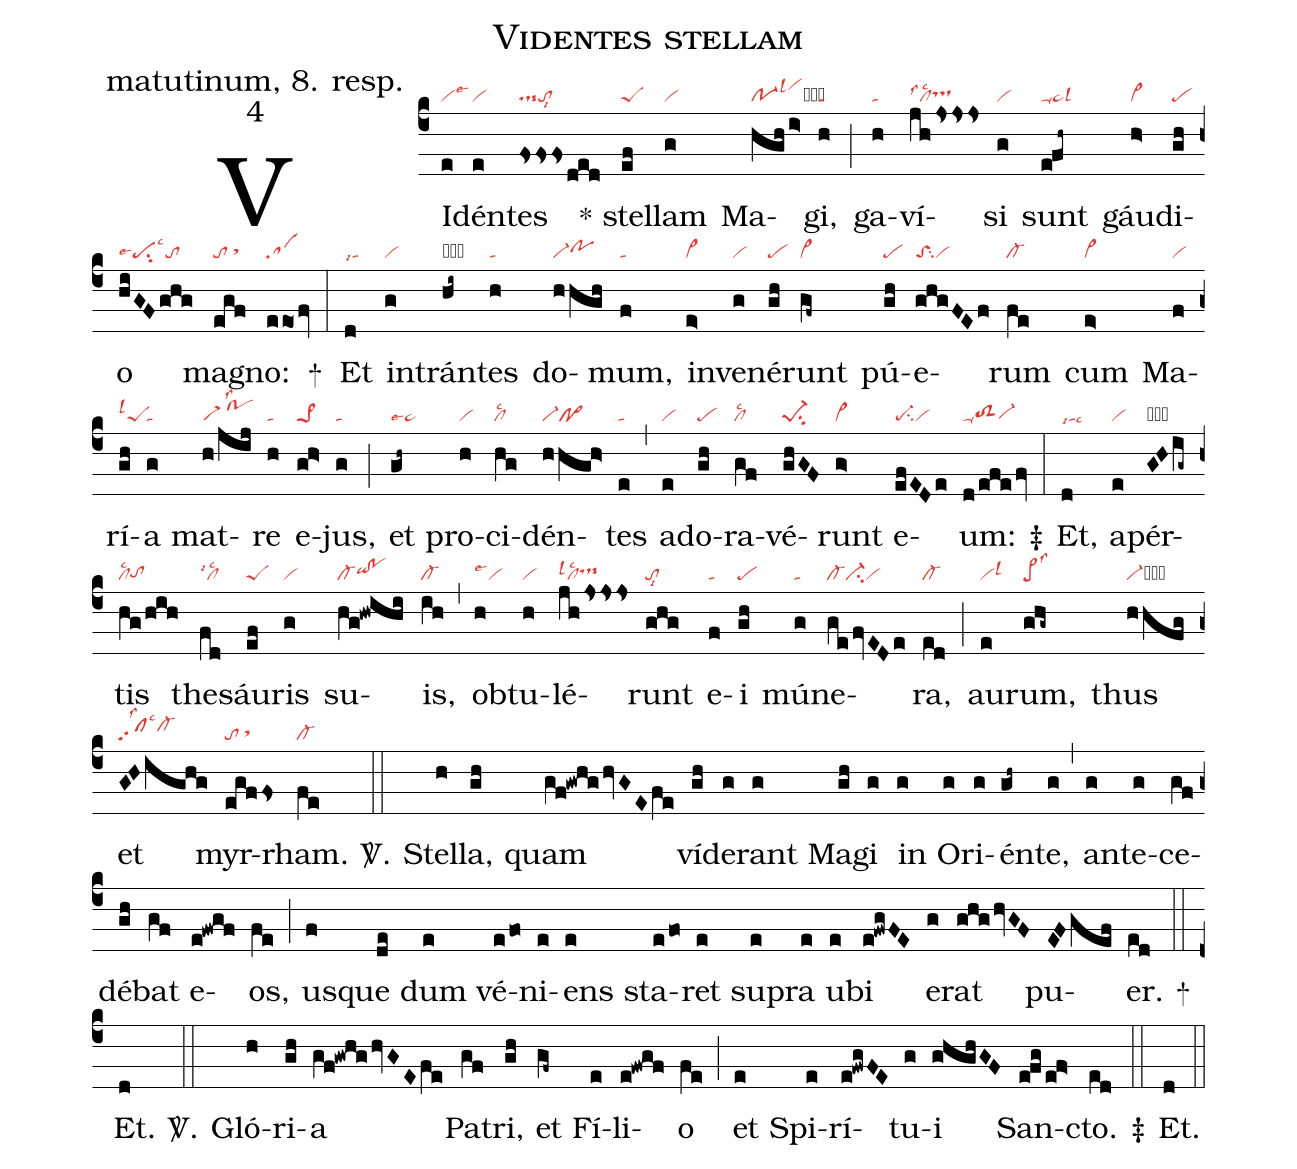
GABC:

name: Videntes stellam;
office-part: matutinum, 8. resp.;
mode: 4;
nabc-lines: 1;
%%
(c4)
VI(e|vilse3)dén(e|vi)tes(fsssded|ts-tolsi8) * {stel}(ef|peS)lam(g|vi) Ma(hghi>|po-1lsl3vihj>)gi,(h|ta) (;)
ga(h|ta)ví(jh/jsss|cllsc2lss1tshh)si(g|vi) sunt(efh~|ta-ta>lsl3) gáu(h>|vi>)di(gh|pe)o(hiGFghg|pesu2lse4lsc3to) mag(egf|to/sthh)no:(eeofv|sa) +(:)
Et(d|talsi7) in(g|vi)trán(hi~|ta>lsa2)tes(h|ta) do(hhgh|vi-pohh)mum,(f|ta) in(e>|vi>)ve(g|vi)né(gh|pe)runt(gf~|vi>) pú(gh|pe)e(ghgFEf|toSsu2vi)rum(fe|cl-)
cum(e>|vi>) Ma(f|vi)rí(gh|peSlsl1)a(g|ta) mat(h/jij|trMlss2)re(h|ta) e(gh>|pe>1)jus,(g|ta) (;)
et(gh~|ta>lse4) pro(h|vi)ci(hg|cllsc2)dén(hhgh>|vi-po>)tes(e|ta) (,)
ad(e|vi)o(gh|pe)ra(gf|cllsc2)vé(ghGF|pe-1su2)runt(g>|vi>) e(efEDe|pe-su2vi)um:(d/efe/fv|ta-toS2hgvi-hg) <v>\ddag</v>(:)
Et,(d|talsi7lsc6) a(e|vi)pér(GHig~|vi>ppt2lsa7lsi6)tis(hg/hih|cllsc2tohg) the(fd|cllsc2lsi1)sáu(ef|peS)ris(g|vi) su(hg!hwihi|cl-qihh!pohh)is,(ih|cl-) (,)
ob(h|vilse1)tu(h|vi)lé(jhjsss|cllsc2lsl1ts-hh)runt(ghg|tolsi8) e(f|ta)i(gh|pe) mú(g|ta)ne(gefvEDe|cl-ci-vi)ra,(ed|cl-) (;)
au(e|vilsl3)rum,(ghg~|pe>lss3) thus(hhfg|vi-pohjlsa1lsi8) et(GHighg|sflsc3lss2cl-hi) myr(egffs|to/sthh)rham.(fe|cl-) <sp>V/</sp>.(::)
Stel(h)la,(gh) quam(gf!gwhghvG/Efe) ví(gh)de(g)rant(g) Ma(gh)gi(g) in(g) O(g)ri(g)én(gh~)te,(g) (,)
an(g)te(g)ce(gf)dé(gh)bat(gf) e(e!fwgf)os,(fe) (;)
us(f)que(de) dum(e) vé(efo)ni(e)ens(e) sta(efo)ret(e) su(e)pra(e) u(e)bi(e!fwgFE) e(g)rat(ghghvGF) pu(EFgef)er.(ed) +(::)
Et.(d) <sp>V/</sp>.(::)
Gló(h)ri(gh)a(gf!gwhg/hvG/E/fe) Pa(gf)tri,(gh) et(gf~) Fí(e)li(e!fwgf)o(fe) (;)
et(e) Spi(e)rí(e!fwgFE)tu(g)i(ghghGF) San(efgef>)cto.(ed) <v>\ddag</v>(::)
Et.(d) (::)
